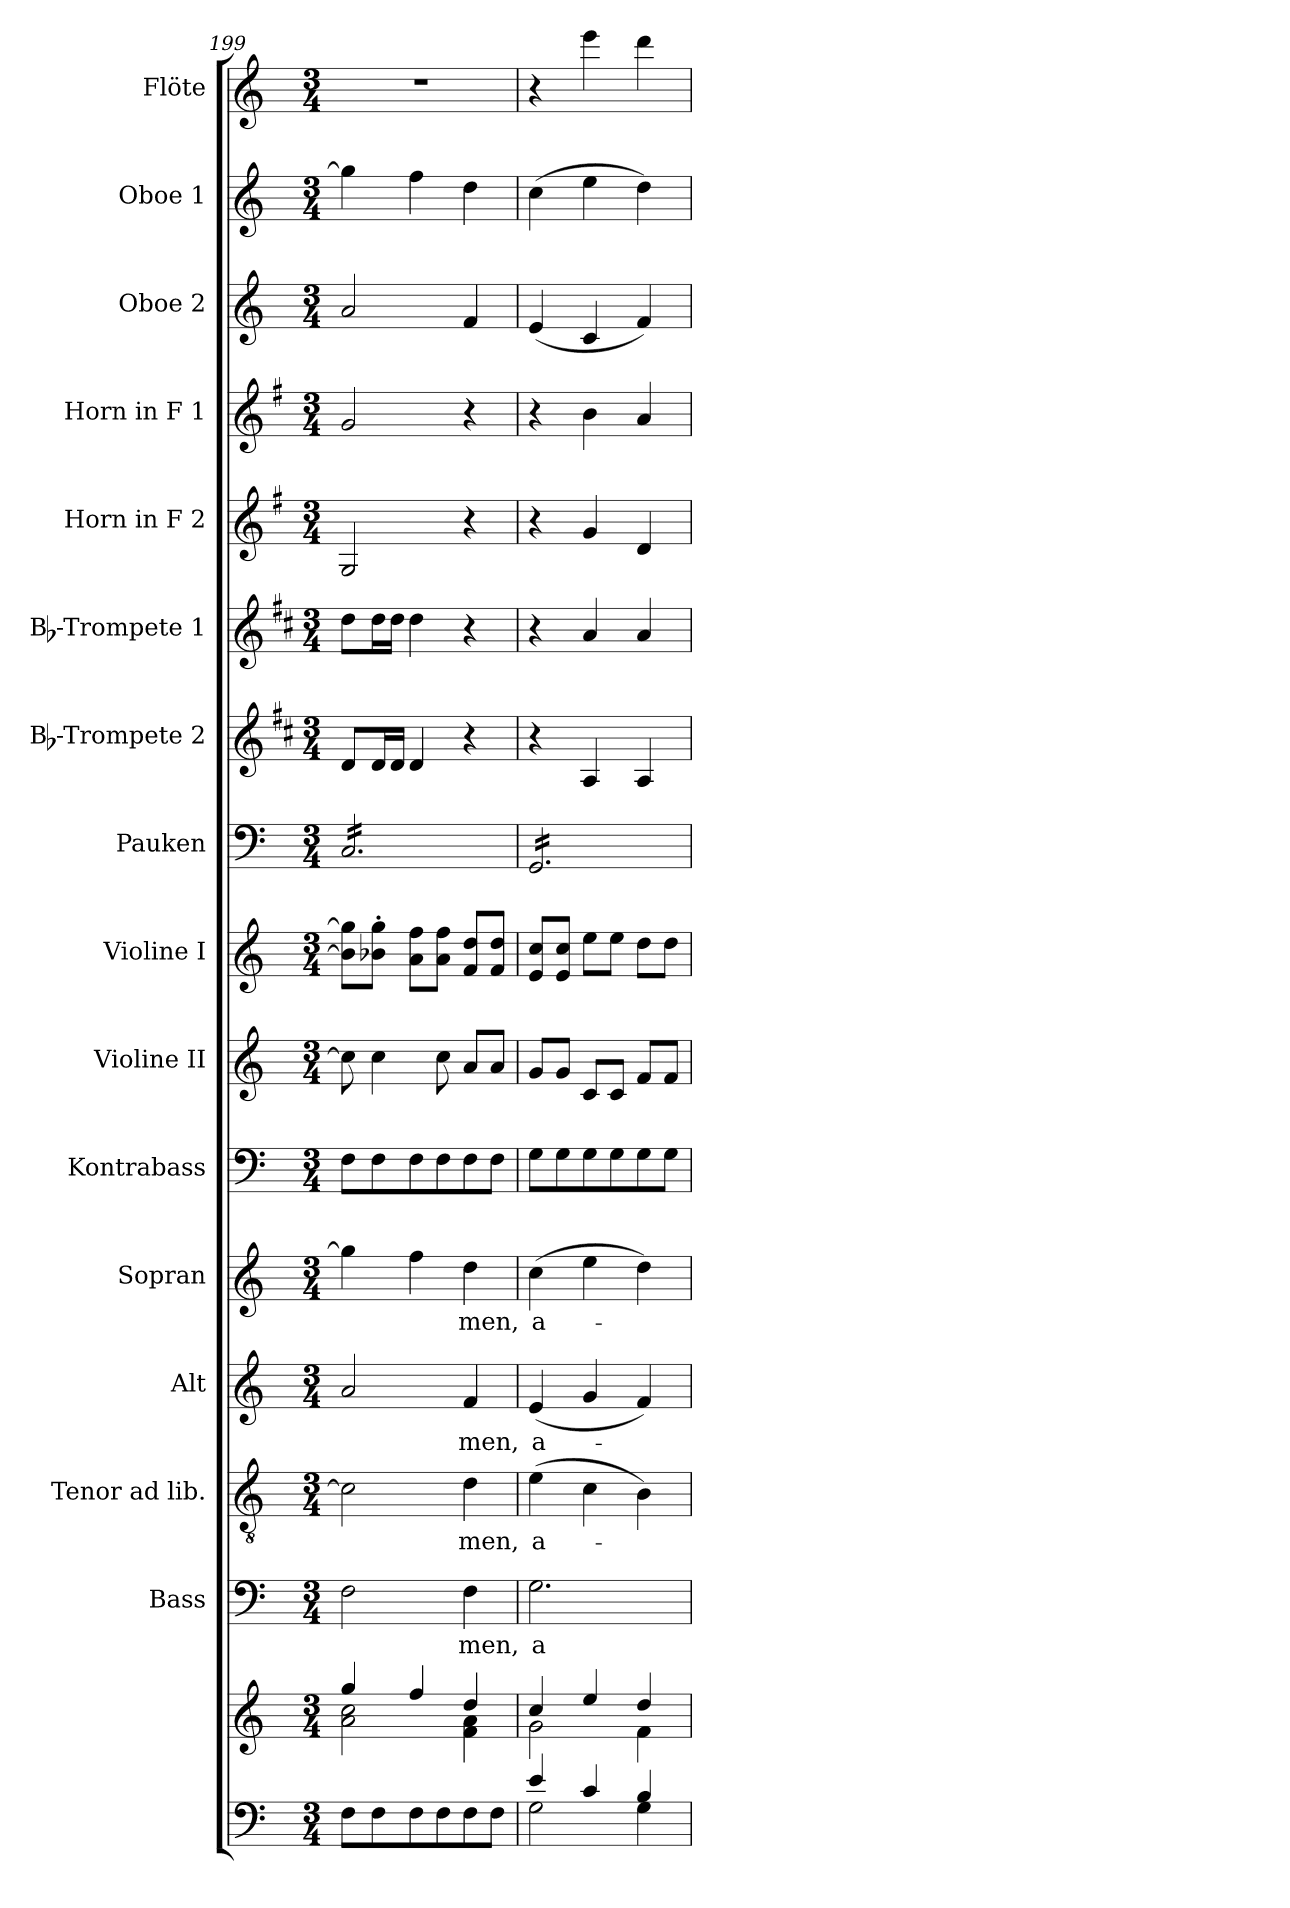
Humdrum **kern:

**kern	**kern	**kern	**text	**kern	**text	**kern	**text	**kern	**text	**kern	**kern	**kern	**kern	**kern	**kern	**kern	**kern	**kern	**kern	**kern
*part16	*part16	*part15	*part15	*part14	*part14	*part13	*part13	*part12	*part12	*part11	*part10	*part9	*part8	*part7	*part6	*part5	*part4	*part3	*part2	*part1
*staff17	*staff16	*staff15	*staff15	*staff14	*staff14	*staff13	*staff13	*staff12	*staff12	*staff11	*staff10	*staff9	*staff8	*staff7	*staff6	*staff5	*staff4	*staff3	*staff2	*staff1
*	*	*I"Bass	*	*I"Tenor ad lib.	*	*I"Alt	*	*I"Sopran	*	*I"Kontrabass	*I"Violine II	*I"Violine I	*I"Pauken	*I"Bb-Trompete 2	*I"Bb-Trompete 1	*I"Horn in F 2	*I"Horn in F 1	*I"Oboe 2	*I"Oboe 1	*I"Flöte
*	*	*I'B.	*	*I'T.	*	*I'A.	*	*I'S.	*	*I'Kb.	*I'Vl. II	*I'Vl. I	*I'Pk.	*I'Bb Trp. 2	*I'Bb Trp. 1	*	*	*I'Ob. 2	*I'Ob. 1	*I'Fl.
!!LO:PB:g=z
*clefF4	*clefG2	*clefF4	*	*clefGv2	*	*clefG2	*	*clefG2	*	*clefF4	*clefG2	*clefG2	*clefF4	*clefG2	*clefG2	*clefG2	*clefG2	*clefG2	*clefG2	*clefG2
*	*	*	*	*	*	*	*	*	*	*ITrd7c12	*	*	*	*ITrd1c2	*ITrd1c2	*ITrd4c7	*ITrd4c7	*	*	*
*k[]	*k[]	*k[]	*	*k[]	*	*k[]	*	*k[]	*	*k[]	*k[]	*k[]	*k[]	*k[]	*k[]	*k[]	*k[]	*k[]	*k[]	*k[]
*C:	*C:	*C:	*	*C:	*	*C:	*	*C:	*	*C:	*C:	*C:	*C:	*C:	*C:	*C:	*C:	*C:	*C:	*C:
*M3/4	*M3/4	*M3/4	*	*M3/4	*	*M3/4	*	*M3/4	*	*M3/4	*M3/4	*M3/4	*M3/4	*M3/4	*M3/4	*M3/4	*M3/4	*M3/4	*M3/4	*M3/4
=199	=199	=199	=199	=199	=199	=199	=199	=199	=199	=199	=199	=199	=199	=199	=199	=199	=199	=199	=199	=199
*	*^	*	*	*	*	*	*	*	*	*	*	*	*	*	*	*	*	*	*	*
*	*	*	*	*	*	*	*	*	*	*	*	*	*	*tremolo	*	*	*	*	*	*	*
8F\L	4gg/	2a\ 2cc\	2F\	.	2c\]	.	2a/	.	4gg\]	.	8FF\L	8cc\]	8b-\] 8gg\]L	16C/LL	8c/L	8cc\L	2C/	2c/	2a/	4gg\]	2.r
.	.	.	.	.	.	.	.	.	.	.	.	.	.	16C/	.	.	.	.	.	.	.
8F\	.	.	.	.	.	.	.	.	.	.	8FF\	4cc\	8b-X\'> 8gg\'>J	16C/	16c/L	16cc\L	.	.	.	.	.
.	.	.	.	.	.	.	.	.	.	.	.	.	.	16C/	16c/JJ	16cc\JJ	.	.	.	.	.
8F\	4ff/	.	.	.	.	.	.	.	4ff\	.	8FF\	.	8a\ 8ff\L	16C/	4c/	4cc\	.	.	.	4ff\	.
.	.	.	.	.	.	.	.	.	.	.	.	.	.	16C/	.	.	.	.	.	.	.
8F\	.	.	.	.	.	.	.	.	.	.	8FF\	8cc\	8a\ 8ff\J	16C/	.	.	.	.	.	.	.
.	.	.	.	.	.	.	.	.	.	.	.	.	.	16C/	.	.	.	.	.	.	.
!	!	!	!	!LO:LY:b	!	!LO:LY:b	!	!LO:LY:b	!	!LO:LY:b	!	!	!	!	!	!	!	!	!	!	!
8F\	4dd/	4f\ 4a\	4F\	-men,	4d\	-men,	4f/	-men,	4dd\	-men,	8FF\	8a/L	8f/ 8dd/L	16C/	4r	4r	4r	4r	4f/	4dd\	.
.	.	.	.	.	.	.	.	.	.	.	.	.	.	16C/	.	.	.	.	.	.	.
8F\J	.	.	.	.	.	.	.	.	.	.	8FF\J	8a/J	8f/ 8dd/J	16C/	.	.	.	.	.	.	.
.	.	.	.	.	.	.	.	.	.	.	.	.	.	16C/JJ	.	.	.	.	.	.	.
=200	=200	=200	=200	=200	=200	=200	=200	=200	=200	=200	=200	=200	=200	=200	=200	=200	=200	=200	=200	=200	=200
*^	*	*	*	*	*	*	*	*	*	*	*	*	*	*	*	*	*	*	*	*	*
!	!	!	!	!	!LO:LY:b	!	!LO:LY:b	!	!LO:LY:b	!	!LO:LY:b	!	!	!	!	!	!	!	!	!	!	!
4e/	2G\	4cc/	2g\	2.G\	a-	(>4e\	a-	(<4e/	a-	(>4cc\	a-	8GG\L	8g/L	8e/ 8cc/L	16GG/LL	4r	4r	4r	4r	(<4e/	(>4cc\	4r
.	.	.	.	.	.	.	.	.	.	.	.	.	.	.	16GG/	.	.	.	.	.	.	.
.	.	.	.	.	.	.	.	.	.	.	.	8GG\	8g/J	8e/ 8cc/J	16GG/	.	.	.	.	.	.	.
.	.	.	.	.	.	.	.	.	.	.	.	.	.	.	16GG/	.	.	.	.	.	.	.
4c/	.	4ee/	.	.	.	4c\	.	4g/	.	4ee\	.	8GG\	8c/L	8ee\L	16GG/	4G/	4g/	4c/	4e\	4c/	4ee\	4eee\
.	.	.	.	.	.	.	.	.	.	.	.	.	.	.	16GG/	.	.	.	.	.	.	.
.	.	.	.	.	.	.	.	.	.	.	.	8GG\	8c/J	8ee\J	16GG/	.	.	.	.	.	.	.
.	.	.	.	.	.	.	.	.	.	.	.	.	.	.	16GG/	.	.	.	.	.	.	.
4B/	4G\	4dd/	4f\	.	.	4B\)	.	4f/)	.	4dd\)	.	8GG\	8f/L	8dd\L	16GG/	4G/	4g/	4G/	4d/	4f/)	4dd\)	4ddd\
.	.	.	.	.	.	.	.	.	.	.	.	.	.	.	16GG/	.	.	.	.	.	.	.
.	.	.	.	.	.	.	.	.	.	.	.	8GG\J	8f/J	8dd\J	16GG/	.	.	.	.	.	.	.
.	.	.	.	.	.	.	.	.	.	.	.	.	.	.	16GG/JJ	.	.	.	.	.	.	.
*	*	*	*	*	*	*	*	*	*	*	*	*	*	*	*Xtremolo	*	*	*	*	*	*	*
*v	*v	*	*	*	*	*	*	*	*	*	*	*	*	*	*	*	*	*	*	*	*	*
*	*v	*v	*	*	*	*	*	*	*	*	*	*	*	*	*	*	*	*	*	*	*
=	=	=	=	=	=	=	=	=	=	=	=	=	=	=	=	=	=	=	=	=
*-	*-	*-	*-	*-	*-	*-	*-	*-	*-	*-	*-	*-	*-	*-	*-	*-	*-	*-	*-	*-
